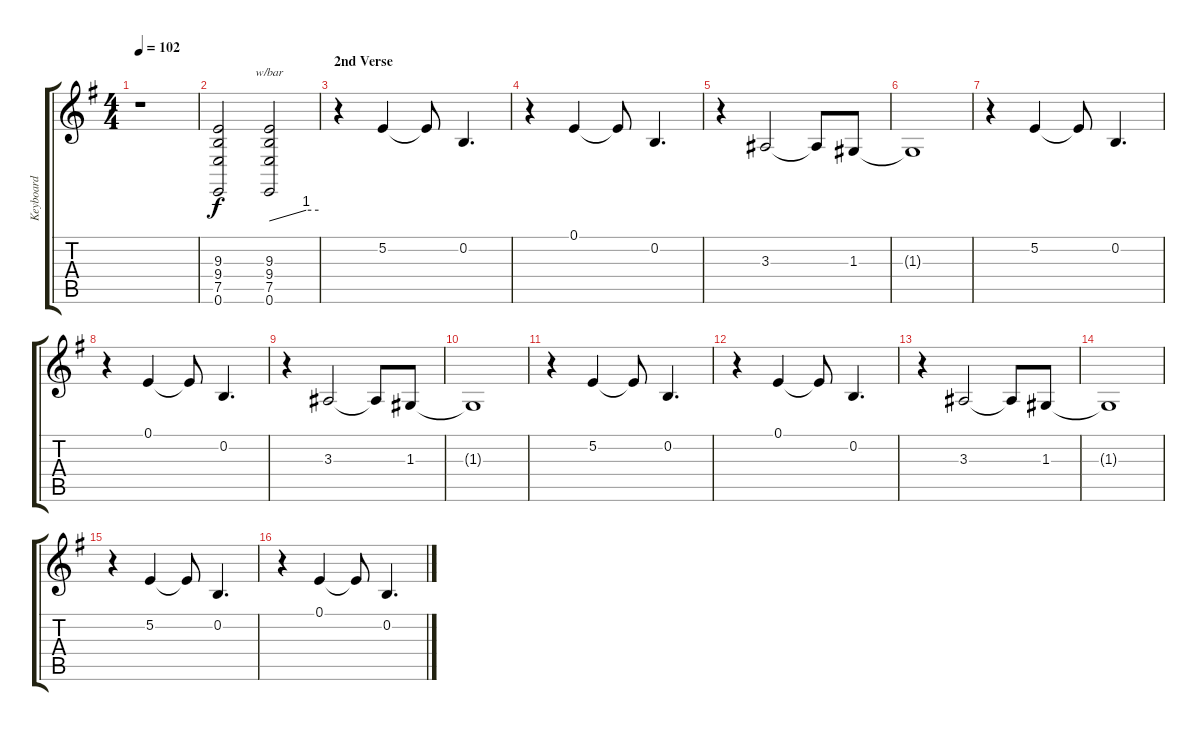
\track ("Keyboard" "Keyboard") {instrument lead2sawtooth}
\staff {score tabs}
\tuning (E4 B3 G3 D3 A2 E2) {hide}
\ts (4 4)
\tempo 102
\clef g2
\ks g
r.1{dy f} |
(9.3 9.4 7.5 0.6).2 (9.3 9.4 7.5 0.6).2{tbe (custom default 0 0 45 4 60 4)} |
\section ("" "2nd Verse")
r.4{volume 16 instrument tubularbells} 5.2.4 5.2{t}.8 0.2.4{d} |
r.4 0.1.4 0.1{t}.8 0.2.4{d} |
r.4 3.3.2 3.3{t}.8 1.3.8 |
1.3{t}.1 |
r.4 5.2.4 5.2{t}.8 0.2.4{d} |
r.4 0.1.4 0.1{t}.8 0.2.4{d} |
r.4 3.3.2 3.3{t}.8 1.3.8 |
1.3{t}.1 |
r.4 5.2.4 5.2{t}.8 0.2.4{d} |
r.4 0.1.4 0.1{t}.8 0.2.4{d} |
r.4 3.3.2 3.3{t}.8 1.3.8 |
1.3{t}.1 |
r.4 5.2.4 5.2{t}.8 0.2.4{d} |
r.4 0.1.4 0.1{t}.8 0.2.4{d}
